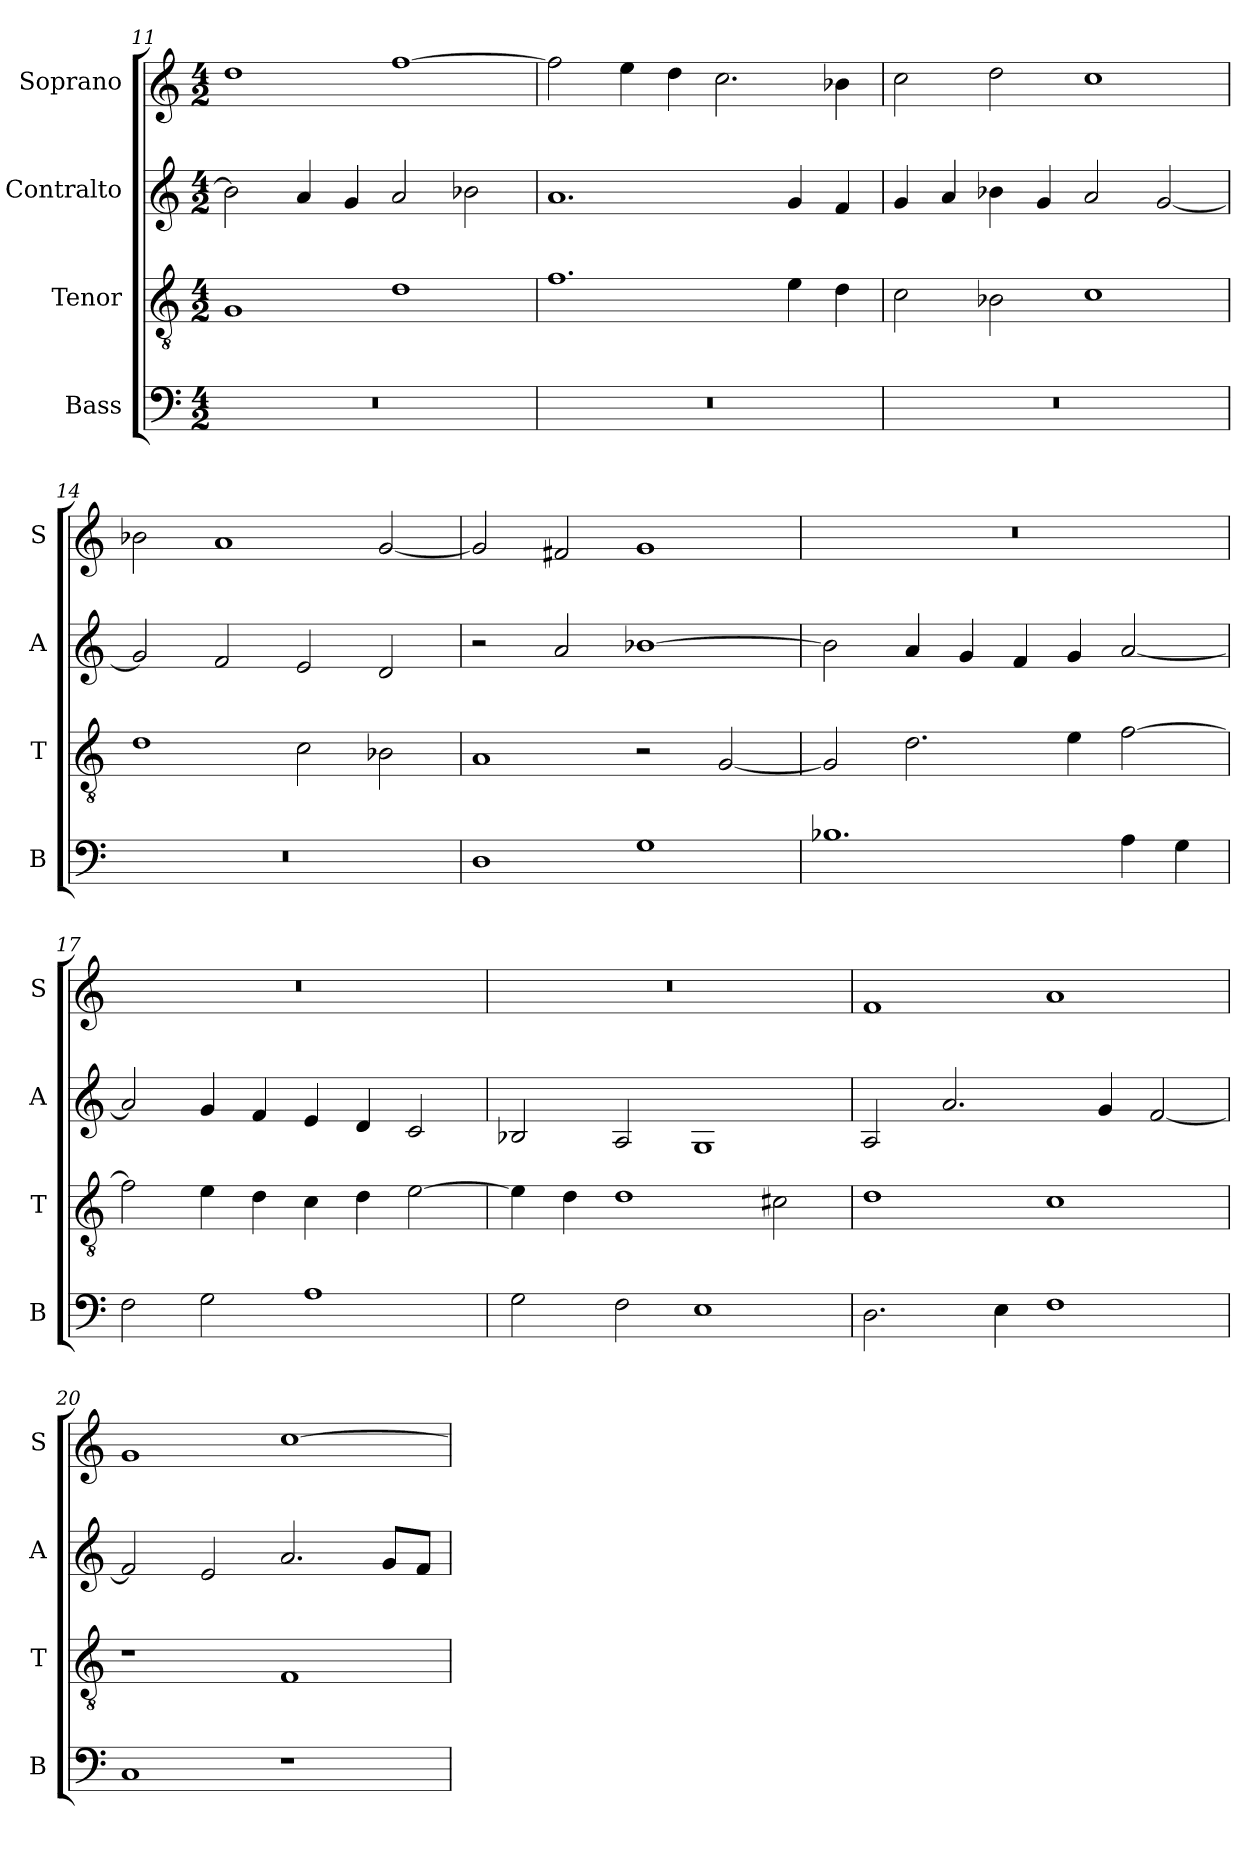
**kern	**kern	**kern	**kern
*part4	*part3	*part2	*part1
*staff4	*staff3	*staff2	*staff1
*I"Bass	*I"Tenor	*I"Contralto	*I"Soprano
*I'B	*I'T	*I'A	*I'S
*clefF4	*clefGv2	*clefG2	*clefG2
*k[]	*k[]	*k[]	*k[]
*M4/2	*M4/2	*M4/2	*M4/2
=11	=11	=11	=11
0r	1G	2b-]	1dd
.	.	4a	.
.	.	4g	.
.	1d	2a	[1ff
.	.	2b-X	.
=12	=12	=12	=12
0r	1.f	1.a	2ff]
.	.	.	4ee
.	.	.	4dd
.	.	.	2.cc
.	4e	4g	.
.	4d	4f	4b-X
=13	=13	=13	=13
0r	2c	4g	2cc
.	.	4a	.
.	2B-X	4b-X	2dd
.	.	4g	.
.	1c	2a	1cc
.	.	[2g	.
=14	=14	=14	=14
0r	1d	2g]	2b-X
.	.	2f	1a
.	2c	2e	.
.	2B-X	2d	[2g
=15	=15	=15	=15
1D	1A	2r	2g]
.	.	2a	2f#X
1G	2r	[1b-X	1g
.	[2G	.	.
=16	=16	=16	=16
1.B-X	2G]	2b-]	0r
.	2.d	4a	.
.	.	4g	.
.	.	4f	.
.	4e	4g	.
4A	[2f	[2a	.
4G	.	.	.
=17	=17	=17	=17
2F	2f]	2a]	0r
2G	4e	4g	.
.	4d	4f	.
1A	4c	4e	.
.	4d	4d	.
.	[2e	2c	.
=18	=18	=18	=18
2G	4e]	2B-X	0r
.	4d	.	.
2F	1d	2A	.
1E	.	1G	.
.	2c#X	.	.
=19	=19	=19	=19
2.D	1d	2A	1f
.	.	2.a	.
4E	.	.	.
1F	1c	.	1a
.	.	4g	.
.	.	[2f	.
=20	=20	=20	=20
1C	1r	2f]	1g
.	.	2e	.
1r	1F	2.a	[1cc
.	.	8g/L	.
.	.	8f/J	.
=	=	=	=
*-	*-	*-	*-
